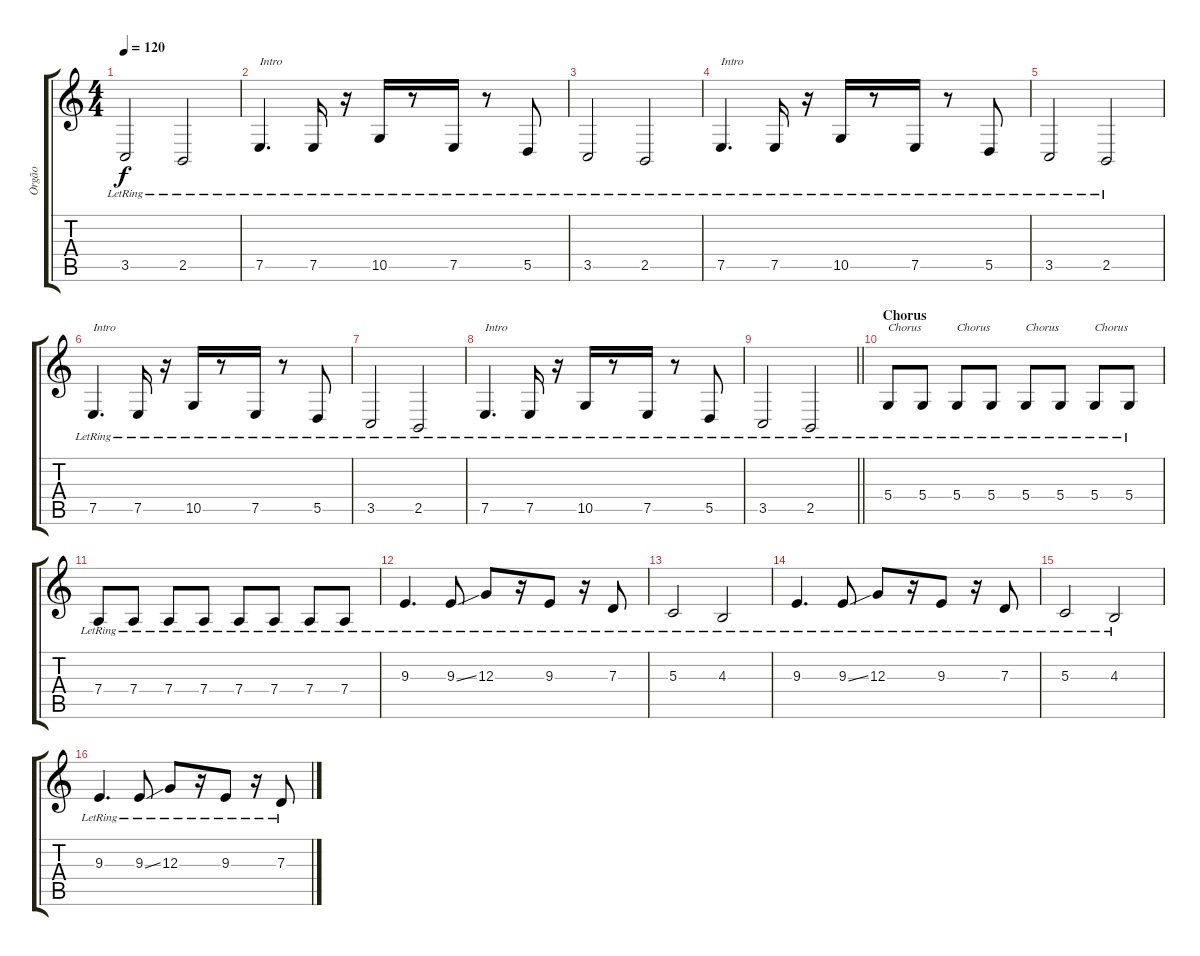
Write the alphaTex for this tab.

\track ("Orgão" "Orgão") {instrument stringensemble1}
\staff {score tabs}
\tuning (E4 B3 G3 D3 A2 E2) {hide}
\ts (4 4)
\tempo 120
\clef g2
\ks c
3.5{lr}.2{dy f} 2.5{lr}.2 |
7.5{lr}.4{d txt "Intro"} 7.5{lr}.16 r.16 10.5{lr}.16 r.8 7.5{lr}.16 r.8 5.5{lr}.8 |
3.5{lr}.2 2.5{lr}.2 |
7.5{lr}.4{d txt "Intro"} 7.5{lr}.16 r.16 10.5{lr}.16 r.8 7.5{lr}.16 r.8 5.5{lr}.8 |
3.5{lr}.2 2.5{lr}.2 |
7.5{lr}.4{d txt "Intro"} 7.5{lr}.16 r.16 10.5{lr}.16 r.8 7.5{lr}.16 r.8 5.5{lr}.8 |
3.5{lr}.2 2.5{lr}.2 |
7.5{lr}.4{d txt "Intro"} 7.5{lr}.16 r.16 10.5{lr}.16 r.8 7.5{lr}.16 r.8 5.5{lr}.8 |
\barLineRight lightlight
3.5{lr}.2 2.5{lr}.2 |
\section ("" "Chorus ")
5.4{lr}.8{txt "Chorus"} 5.4{lr}.8 5.4{lr}.8{txt "Chorus"} 5.4{lr}.8 5.4{lr}.8{txt "Chorus"} 5.4{lr}.8 5.4{lr}.8{txt "Chorus"} 5.4{lr}.8 |
7.4{lr}.8 7.4{lr}.8 7.4{lr}.8 7.4{lr}.8 7.4{lr}.8 7.4{lr}.8 7.4{lr}.8 7.4{lr}.8 |
9.3{lr}.4{d} 9.3{ss lr}.8 12.3{lr}.8 r.16 9.3{lr}.8 r.16 7.3{lr}.8 |
5.3{lr}.2 4.3{lr}.2 |
9.3{lr}.4{d} 9.3{ss lr}.8 12.3{lr}.8 r.16 9.3{lr}.8 r.16 7.3{lr}.8 |
5.3{lr}.2 4.3{lr}.2 |
9.3{lr}.4{d} 9.3{ss lr}.8 12.3{lr}.8 r.16 9.3{lr}.8 r.16 7.3{lr}.8
